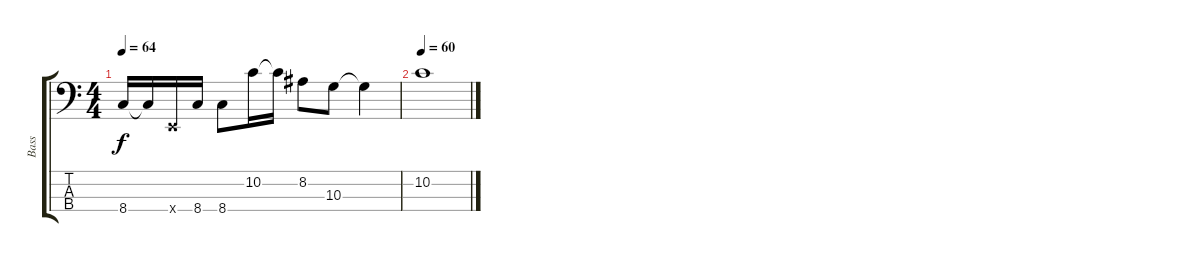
\track ("Bass" "Bass") {instrument electricbassfinger}
\staff {score tabs}
\tuning (G2 D2 A1 E1) {hide}
\ts (4 4)
\tempo 64
\clef f4
\ks c
8.4.16{dy f} 8.4{t}.16 0.4{x}.16 8.4.16 8.4.8 10.2.16 10.2{t}.16 8.2.8 10.3.8 10.3{t}.4 |
\tempo 60
10.2.1
